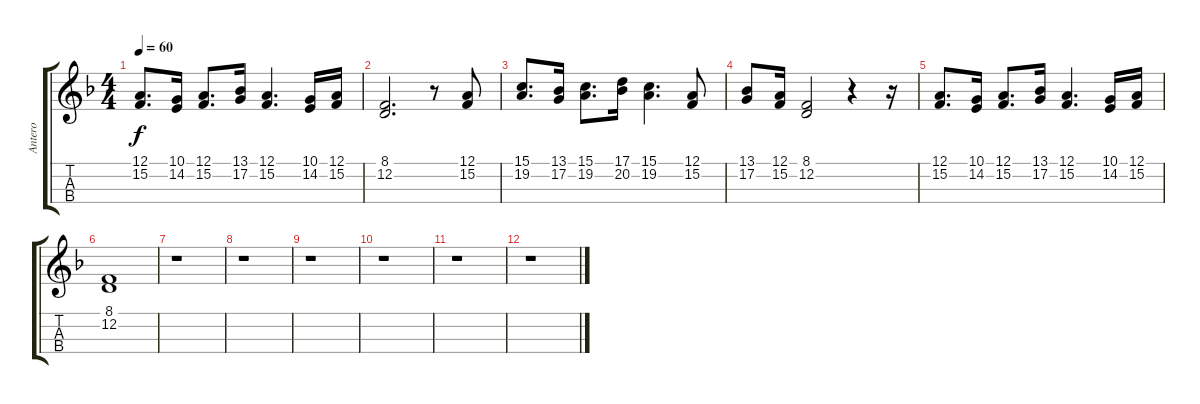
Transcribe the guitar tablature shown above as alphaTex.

\track ("Antero" "Antero") {instrument cello}
\staff {score tabs}
\tuning (A3 D3 G2 C2) {hide}
\ts (4 4)
\tempo 60
\clef g2
\ks f
(12.1 15.2).8{d dy f} (10.1 14.2).16 (12.1 15.2).8{d} (13.1 17.2).16 (12.1 15.2).4{d} (10.1 14.2).16 (12.1 15.2).16 |
(8.1 12.2).2{d} r.8 (12.1 15.2).8 |
(15.1 19.2).8{d} (13.1 17.2).16 (15.1 19.2).8{d} (17.1 20.2).16 (15.1 19.2).4{d} (12.1 15.2).8 |
(13.1 17.2).8 (12.1 15.2).16 (8.1 12.2).2 r.4 r.16 |
(12.1 15.2).8{d} (10.1 14.2).16 (12.1 15.2).8{d} (13.1 17.2).16 (12.1 15.2).4{d} (10.1 14.2).16 (12.1 15.2).16 |
(8.1 12.2).1 |
r.1 |
r.1 |
r.1 |
r.1 |
r.1 |
r.1
